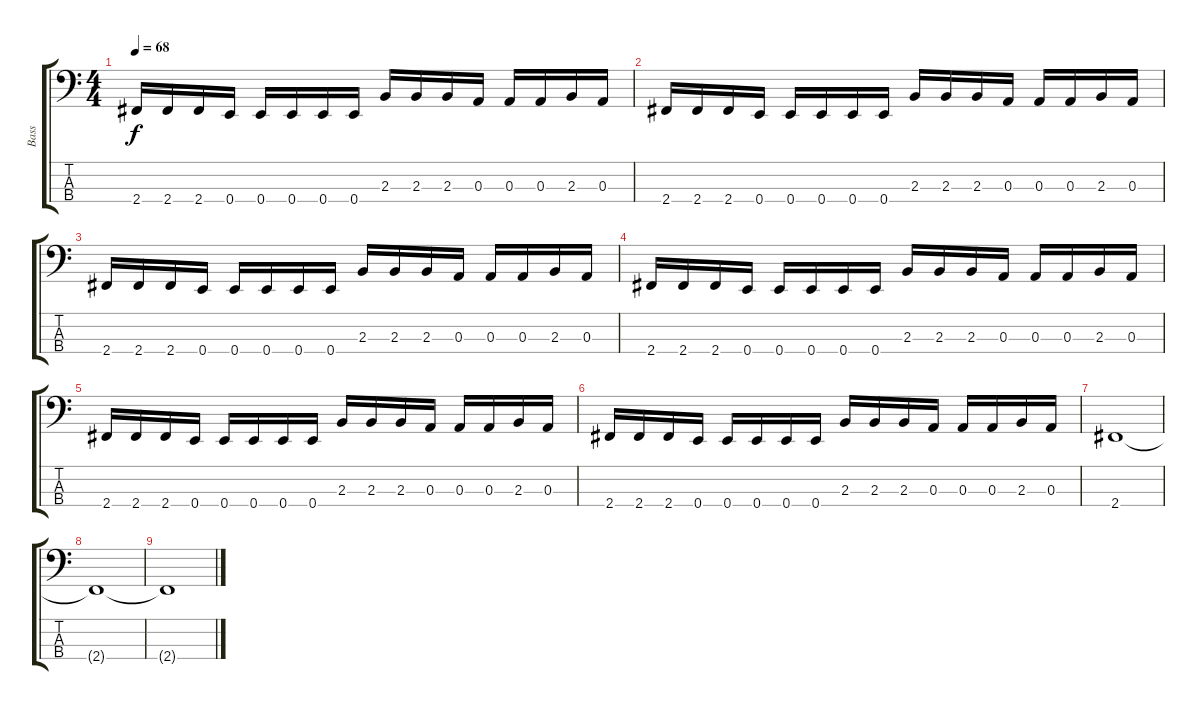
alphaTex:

\track ("Bass" "Bass") {instrument electricbasspick}
\staff {score tabs}
\tuning (G2 D2 A1 E1) {hide}
\ts (4 4)
\tempo 68
\clef f4
\ks c
2.4.16{dy f} 2.4.16 2.4.16 0.4.16 0.4.16 0.4.16 0.4.16 0.4.16 2.3.16 2.3.16 2.3.16 0.3.16 0.3.16 0.3.16 2.3.16 0.3.16 |
2.4.16 2.4.16 2.4.16 0.4.16 0.4.16 0.4.16 0.4.16 0.4.16 2.3.16 2.3.16 2.3.16 0.3.16 0.3.16 0.3.16 2.3.16 0.3.16 |
2.4.16 2.4.16 2.4.16 0.4.16 0.4.16 0.4.16 0.4.16 0.4.16 2.3.16 2.3.16 2.3.16 0.3.16 0.3.16 0.3.16 2.3.16 0.3.16 |
2.4.16 2.4.16 2.4.16 0.4.16 0.4.16 0.4.16 0.4.16 0.4.16 2.3.16 2.3.16 2.3.16 0.3.16 0.3.16 0.3.16 2.3.16 0.3.16 |
2.4.16 2.4.16 2.4.16 0.4.16 0.4.16 0.4.16 0.4.16 0.4.16 2.3.16 2.3.16 2.3.16 0.3.16 0.3.16 0.3.16 2.3.16 0.3.16 |
2.4.16 2.4.16 2.4.16 0.4.16 0.4.16 0.4.16 0.4.16 0.4.16 2.3.16 2.3.16 2.3.16 0.3.16 0.3.16 0.3.16 2.3.16 0.3.16 |
2.4.1{volume 4} |
2.4{t}.1 |
2.4{t}.1
